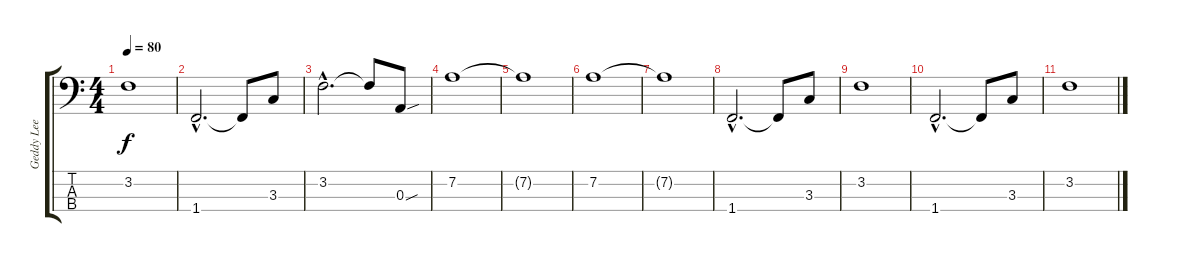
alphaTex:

\track ("Geddy Lee" "Geddy Lee") {instrument electricbassfinger}
\staff {score tabs}
\tuning (G2 D2 A1 E1) {hide}
\ts (4 4)
\tempo 80
\clef f4
\ks c
3.2.1{dy f} |
1.4{hac}.2{d} 1.4{t}.8 3.3.8 |
3.2{hac}.2{d} 3.2{t}.8 0.3{sou}.8 |
7.2.1 |
7.2{t}.1 |
7.2.1 |
7.2{t}.1 |
1.4{hac}.2{d volume 0} 1.4{t}.8 3.3.8 |
3.2.1 |
1.4{hac}.2{d} 1.4{t}.8 3.3.8 |
3.2.1
